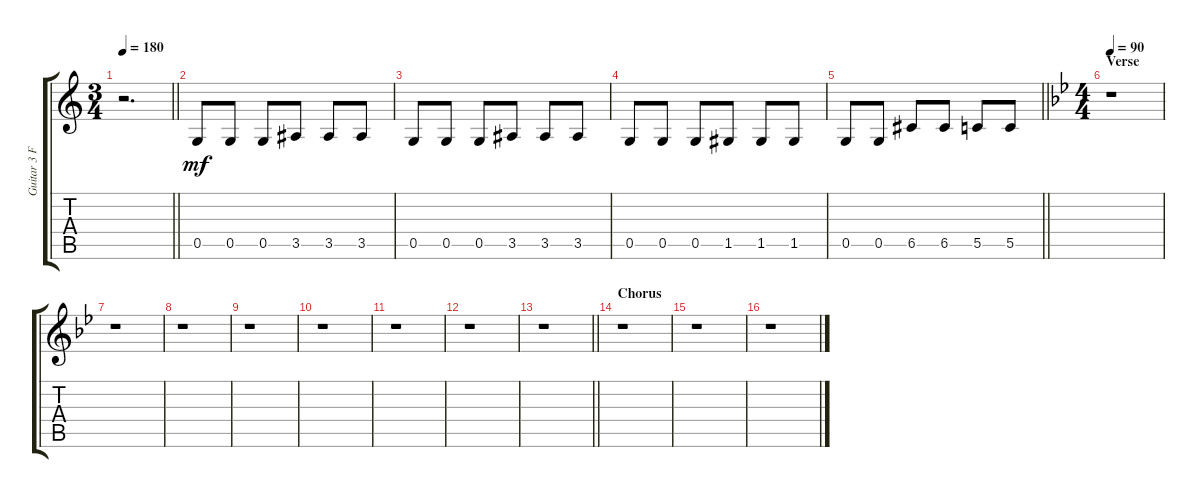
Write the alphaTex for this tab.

\track ("Guitar 3 Flanger" "Guitar 3 F") {instrument distortionguitar}
\staff {score tabs}
\tuning (D4 A3 F3 C3 G2 C2) {hide}
\ts (3 4)
\tempo 180
\clef g2
\barLineRight lightlight
\ks c
r.2{d dy mf} |
0.5.8 0.5.8 0.5.8 3.5.8 3.5.8 3.5.8 |
0.5.8 0.5.8 0.5.8 3.5.8 3.5.8 3.5.8 |
0.5.8 0.5.8 0.5.8 1.5.8 1.5.8 1.5.8 |
\barLineRight lightlight
0.5.8 0.5.8 6.5.8 6.5.8 5.5.8 5.5.8 |
\ts (4 4)
\section ("" "Verse")
\tempo 90
\ks bb
r.1 |
r.1 |
r.1 |
r.1 |
r.1 |
r.1 |
r.1 |
\barLineRight lightlight
r.1 |
\section ("" "Chorus")
r.1 |
r.1 |
r.1
